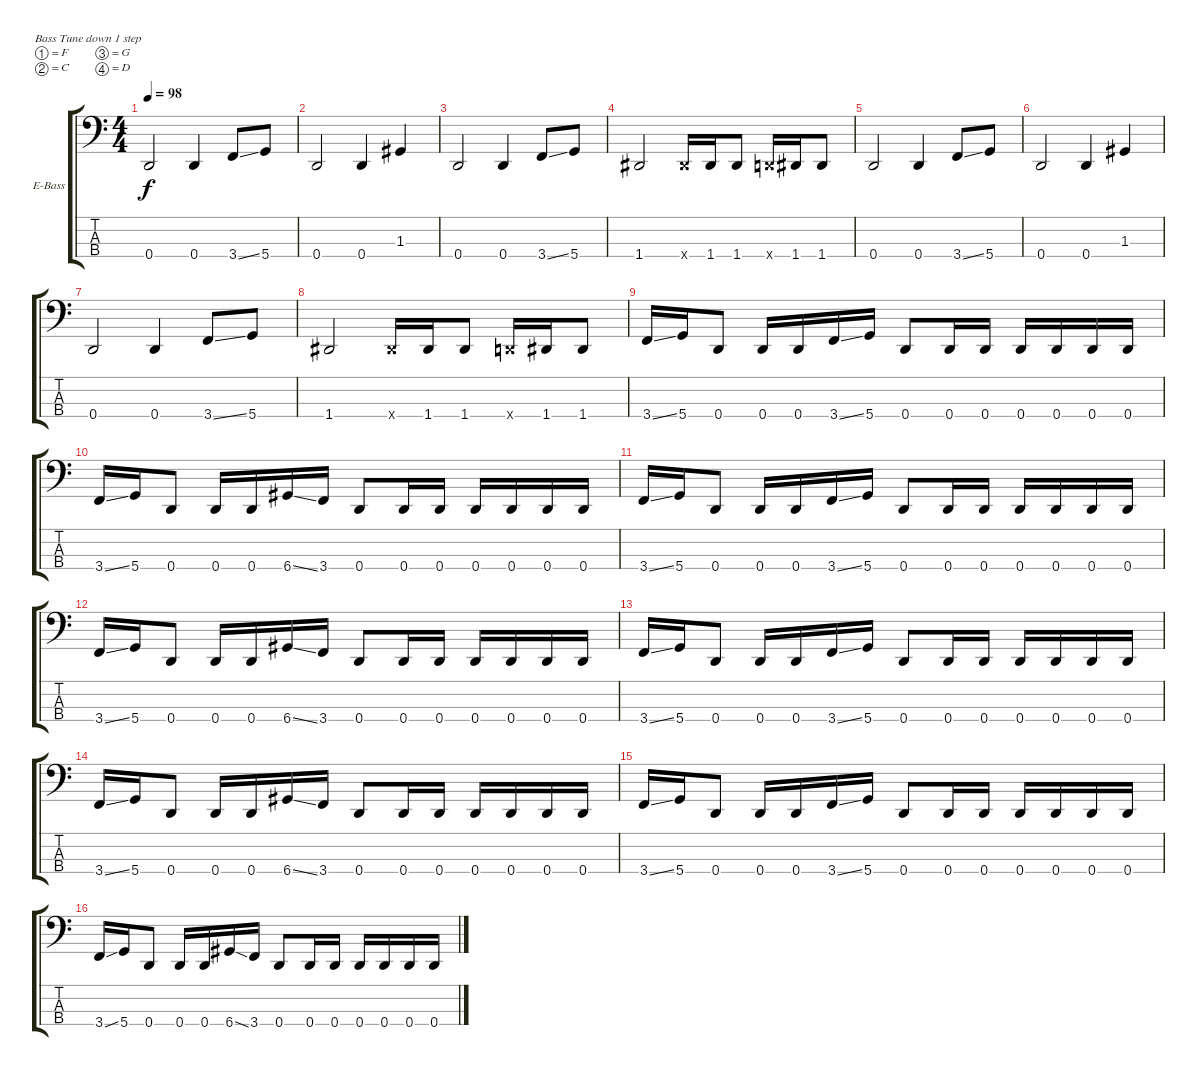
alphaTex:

\bracketExtendMode groupsimilarinstruments
\firstSystemTrackNameOrientation horizontal
\otherSystemsTrackNameOrientation horizontal
\track ("Rex" "E-Bass") {instrument electricbasspick}
\staff {score tabs}
\tuning (F2 C2 G1 D1)
\ts (4 4)
\tempo 98
\clef f4
\ks c
0.4.2{dy f} 0.4.4 3.4{ss}.8 5.4.8 |
0.4.2 0.4.4 1.3.4 |
0.4.2 0.4.4 3.4{ss}.8 5.4.8 |
1.4.2 1.4{x}.16 1.4.16 1.4.8 0.4{x}.16 1.4.16 1.4.8 |
0.4.2 0.4.4 3.4{ss}.8 5.4.8 |
0.4.2 0.4.4 1.3.4 |
0.4.2 0.4.4 3.4{ss}.8 5.4.8 |
1.4.2 1.4{x}.16 1.4.16 1.4.8 0.4{x}.16 1.4.16 1.4.8 |
3.4{ss}.16 5.4.16 0.4.8 0.4.16 0.4.16 3.4{ss}.16 5.4.16 0.4.8 0.4.16 0.4.16 0.4.16 0.4.16 0.4.16 0.4.16 |
3.4{ss}.16 5.4.16 0.4.8 0.4.16 0.4.16 6.4{ss}.16 3.4.16 0.4.8 0.4.16 0.4.16 0.4.16 0.4.16 0.4.16 0.4.16 |
3.4{ss}.16 5.4.16 0.4.8 0.4.16 0.4.16 3.4{ss}.16 5.4.16 0.4.8 0.4.16 0.4.16 0.4.16 0.4.16 0.4.16 0.4.16 |
3.4{ss}.16 5.4.16 0.4.8 0.4.16 0.4.16 6.4{ss}.16 3.4.16 0.4.8 0.4.16 0.4.16 0.4.16 0.4.16 0.4.16 0.4.16 |
3.4{ss}.16 5.4.16 0.4.8 0.4.16 0.4.16 3.4{ss}.16 5.4.16 0.4.8 0.4.16 0.4.16 0.4.16 0.4.16 0.4.16 0.4.16 |
3.4{ss}.16 5.4.16 0.4.8 0.4.16 0.4.16 6.4{ss}.16 3.4.16 0.4.8 0.4.16 0.4.16 0.4.16 0.4.16 0.4.16 0.4.16 |
3.4{ss}.16 5.4.16 0.4.8 0.4.16 0.4.16 3.4{ss}.16 5.4.16 0.4.8 0.4.16 0.4.16 0.4.16 0.4.16 0.4.16 0.4.16 |
3.4{ss}.16 5.4.16 0.4.8 0.4.16 0.4.16 6.4{ss}.16 3.4.16 0.4.8 0.4.16 0.4.16 0.4.16 0.4.16 0.4.16 0.4.16
